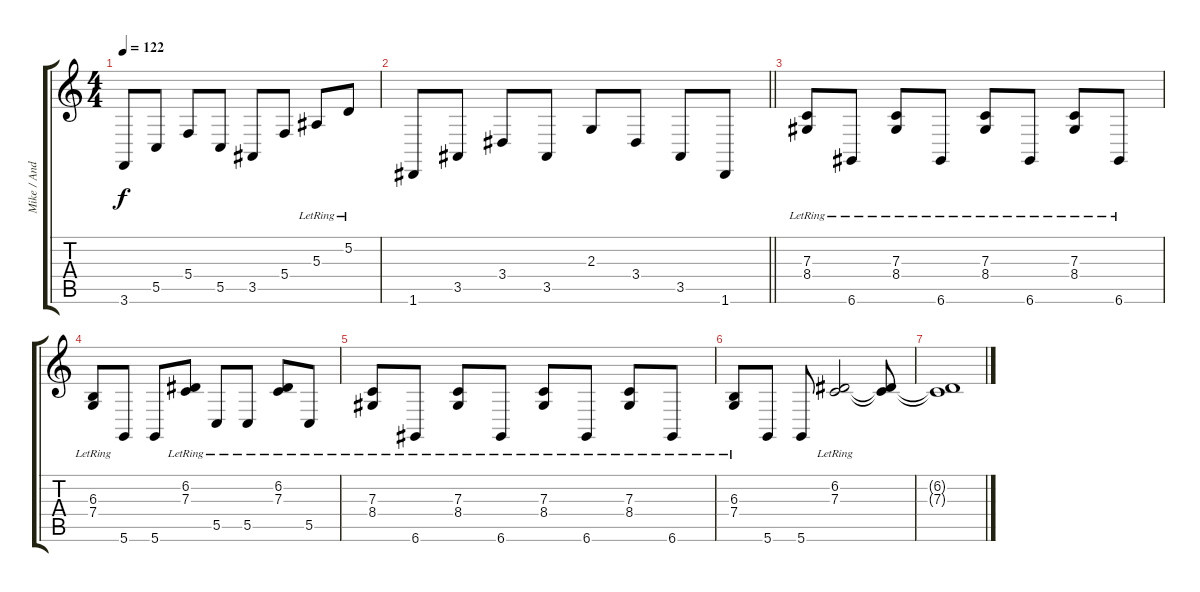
\track ("Mike / Andy Fills" "Mike / And") {instrument harpsichord}
\staff {score tabs}
\tuning (D4 A3 F3 C3 G2 D2) {hide}
\ts (4 4)
\tempo 122
\clef g2
\ks c
3.6.8{dy f} 5.5.8 5.4.8 5.5.8 3.5.8 5.4.8 5.3{lr}.8 5.2{lr}.8 |
\barLineRight lightlight
1.6.8 3.5.8 3.4.8 3.5.8 2.3.8 3.4.8 3.5.8 1.6.8 |
(7.3{lr} 8.4{lr}).8 6.6{lr}.8 (7.3{lr} 8.4{lr}).8 6.6{lr}.8 (7.3{lr} 8.4{lr}).8 6.6{lr}.8 (7.3{lr} 8.4{lr}).8 6.6{lr}.8 |
(6.3{lr} 7.4).8 5.6.8 5.6.8 (6.2{lr} 7.3{lr}).8 5.5{lr}.8 5.5{lr}.8 (6.2{lr} 7.3{lr}).8 5.5{lr}.8 |
(7.3{lr} 8.4{lr}).8 6.6{lr}.8 (7.3{lr} 8.4{lr}).8 6.6{lr}.8 (7.3{lr} 8.4{lr}).8 6.6{lr}.8 (7.3{lr} 8.4{lr}).8 6.6{lr}.8 |
(6.3{lr} 7.4).8 5.6.8 5.6.8 (6.2{lr} 7.3{lr}).2 (6.2{t} 7.3{t}).8 |
(6.2{t} 7.3{t}).1
